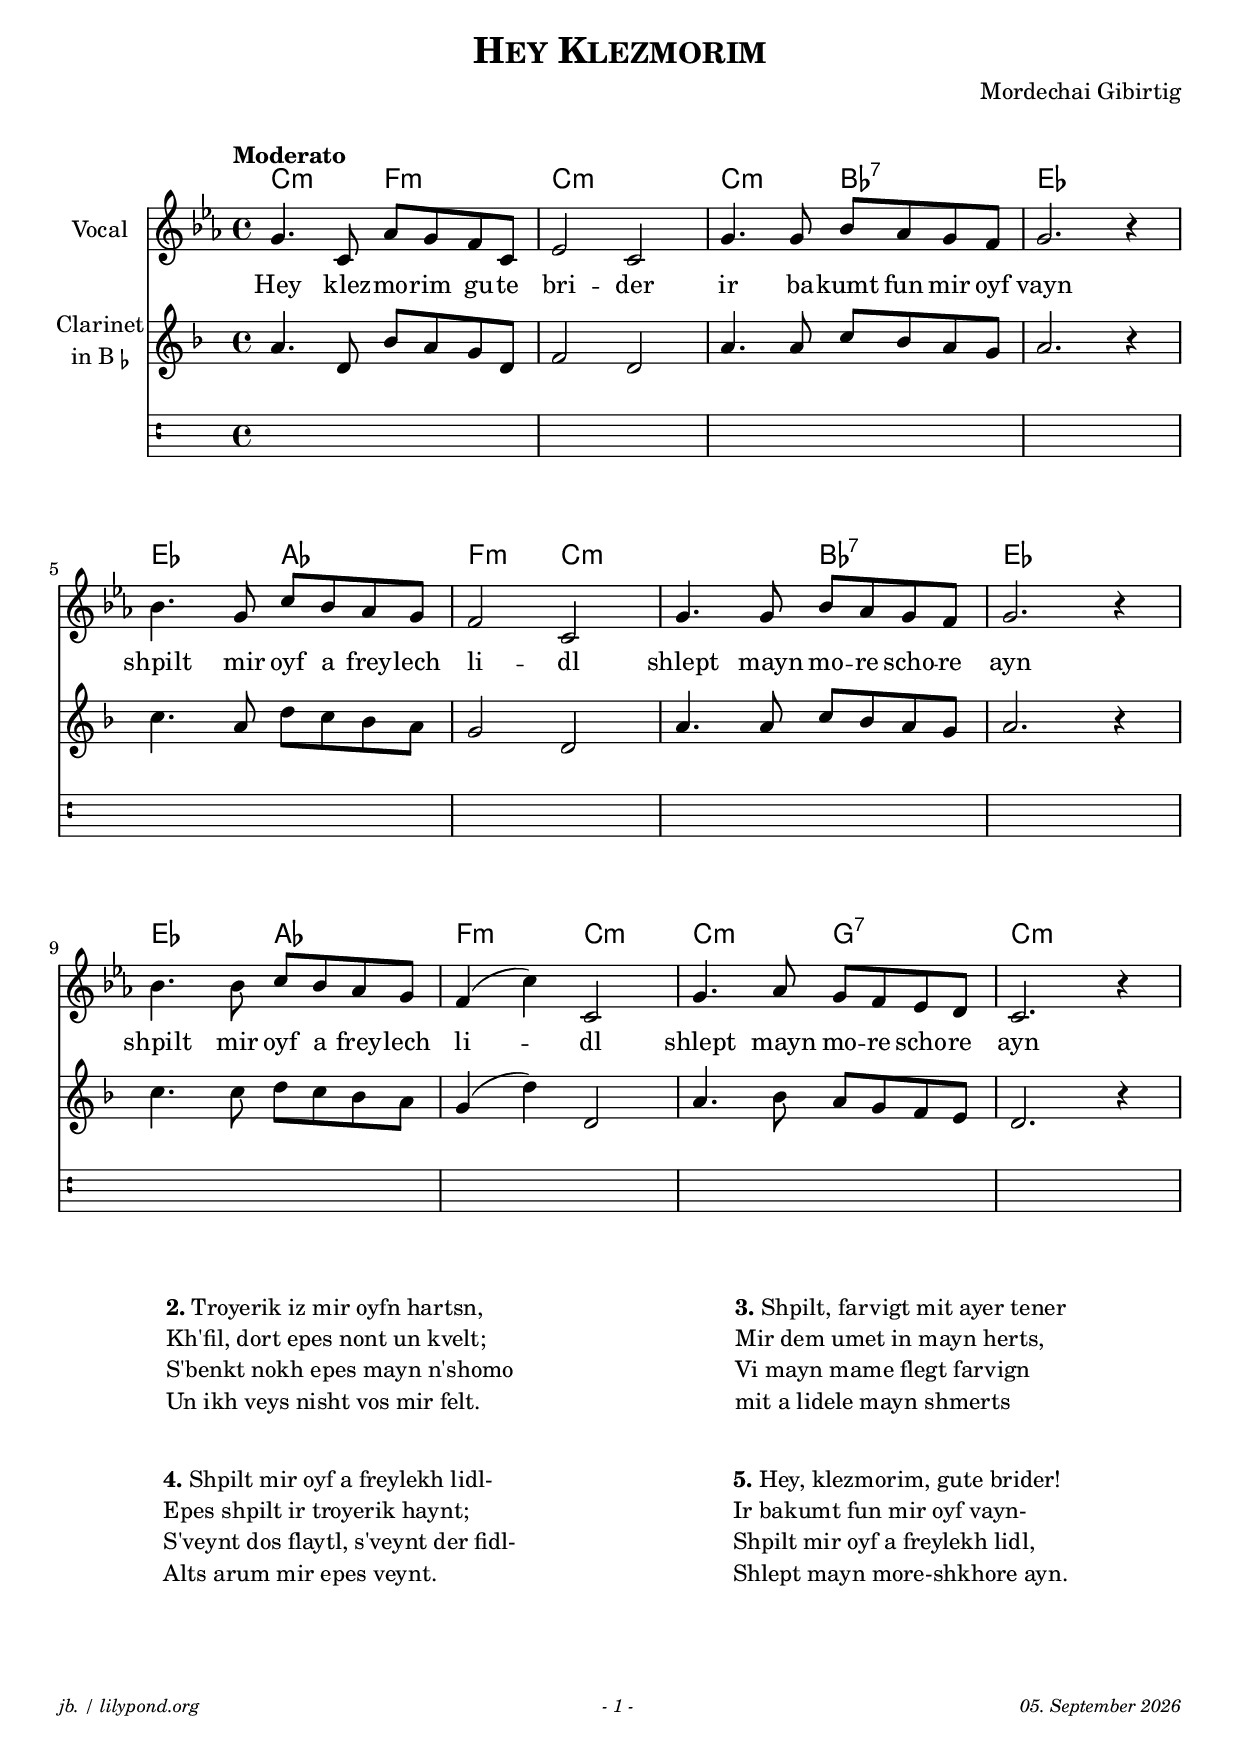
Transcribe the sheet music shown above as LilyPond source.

\version "2.20.0"

\version "2.20.0"

piecename_footerline = "Hey Klezmorim"

\header {
  title = \markup \caps  {"Hey Klezmorim"}
  composer = "Mordechai Gibirtig"
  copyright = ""
  arranger = " "
  meter = \markup \italic {""}
  }

\include "../_common/footers.ily"
\footer_common_with_pagenum 

\paper {
  system-system-spacing.padding = #7.8
  ragged-last-bottom = ##t
}

\version "2.20.0"

global = { 
  \time 4/4 
  \key c \minor  }
voice_vocal = \transpose c c' {
  g4. c8 as g f c es2 c2 g4. g8 bes as g f g2. r4 \break 
  bes4. g8 c' bes as g f2 c2 g4. g8 bes as g f g2. r4 \break
  bes4. bes8 c' bes as g f4 (c') c2 g4. as8 g f es d c2. r4
}

voice_chords = \chordmode { 
  c2:m f2:m c1:m c2:m bes2:7 es1
  es2 as f2:m c2:m s2 bes:7 es1
  es2 as f2:m c2:m c2:m g2:7 c1:m
}


\version "2.20.0"

stanza_one = \lyricmode {
  Hey4. klez8 -- mo -- rim " gu" -- te bri2 -- der2
  ir4. ba8 -- kumt fun mir oyf vayn2. ""4
  shpilt4. mir8 oyf a frey -- lech li2 -- "dl"2 
  shlept4. mayn8 mo -- re scho -- re ayn2. ""4
  shpilt4. mir8 oyf a frey -- lech li2 -- "dl"2  
  shlept4. mayn8 mo -- re scho -- re ayn2. ""4
  
}

stanza_tabloid_a = 
  \markup \fontsize #-0 {
  \fill-line {
      \hspace #1
        \column  {
          \line { \bold {2.} Troyerik iz mir oyfn hartsn,  }
          \line { Kh'fil, dort epes nont un kvelt; }
          \line { S'benkt nokh epes mayn n'shomo }
          \line { Un ikh veys nisht vos mir felt. }
        }
       \hspace #1
        \column  {
          \line { \bold {3.} Shpilt, farvigt mit ayer tener }
          \line { Mir dem umet in mayn herts, }
          \line { Vi mayn mame flegt farvign }
          \line { mit a lidele mayn shmerts }
        }
      \hspace #1

    }
  }
  
stanza_tabloid_b = 
  \markup \fontsize #-0 {
  \fill-line {
      \hspace #1
        \column  {
          \line { \bold {4.} Shpilt mir oyf a freylekh lidl- }
          \line { Epes shpilt ir troyerik haynt; }
          \line { S'veynt dos flaytl, s'veynt der fidl-  }
          \line { Alts arum mir epes veynt. }
        }
        \hspace #1
        \column  {
          \line { \bold {5.} Hey, klezmorim, gute brider! }
          \line {  Ir bakumt fun mir oyf vayn- }
          \line {  Shpilt mir oyf a freylekh lidl, }
          \line {  Shlept mayn more-shkhore ayn. }
        }
        \hspace #1

    }
  }


\markup \vspace #0 % space between header and score

\score {
  \header { piece = "" }
  <<
    \new ChordNames \with {
      midiInstrument = "acoustic grand" }
     \voice_chords
  
    \new Staff \with {
      midiInstrument = "acoustic guitar (nylon)"
      instrumentName = "Vocal" }
      {
        \global
        \tempo "Moderato"
        \voice_vocal
      }
   
    \new Lyrics \with {    
      \override VerticalAxisGroup.nonstaff-relatedstaff-spacing.padding = #0.8  %spacer before textlines
      }
      \stanza_one
      
      % empty staff for notes
  \new Staff \with {
      midiInstrument = "acoustic guitar (nylon)"
      instrumentName = \markup { \center-column { "Clarinet"\line { "in B" \tiny \flat } } } }
    {
      \key d \minor 
      \transpose g a \voice_vocal 
    }

\new Staff {
    \clef "vaticana-do2" s1 * 12 }  

  >>


 \layout { }
 
}

\stanza_tabloid_a
\markup \vspace #1.5 % space between header and score

\stanza_tabloid_b
%\markup \vspace #0.5 % space between header and score
